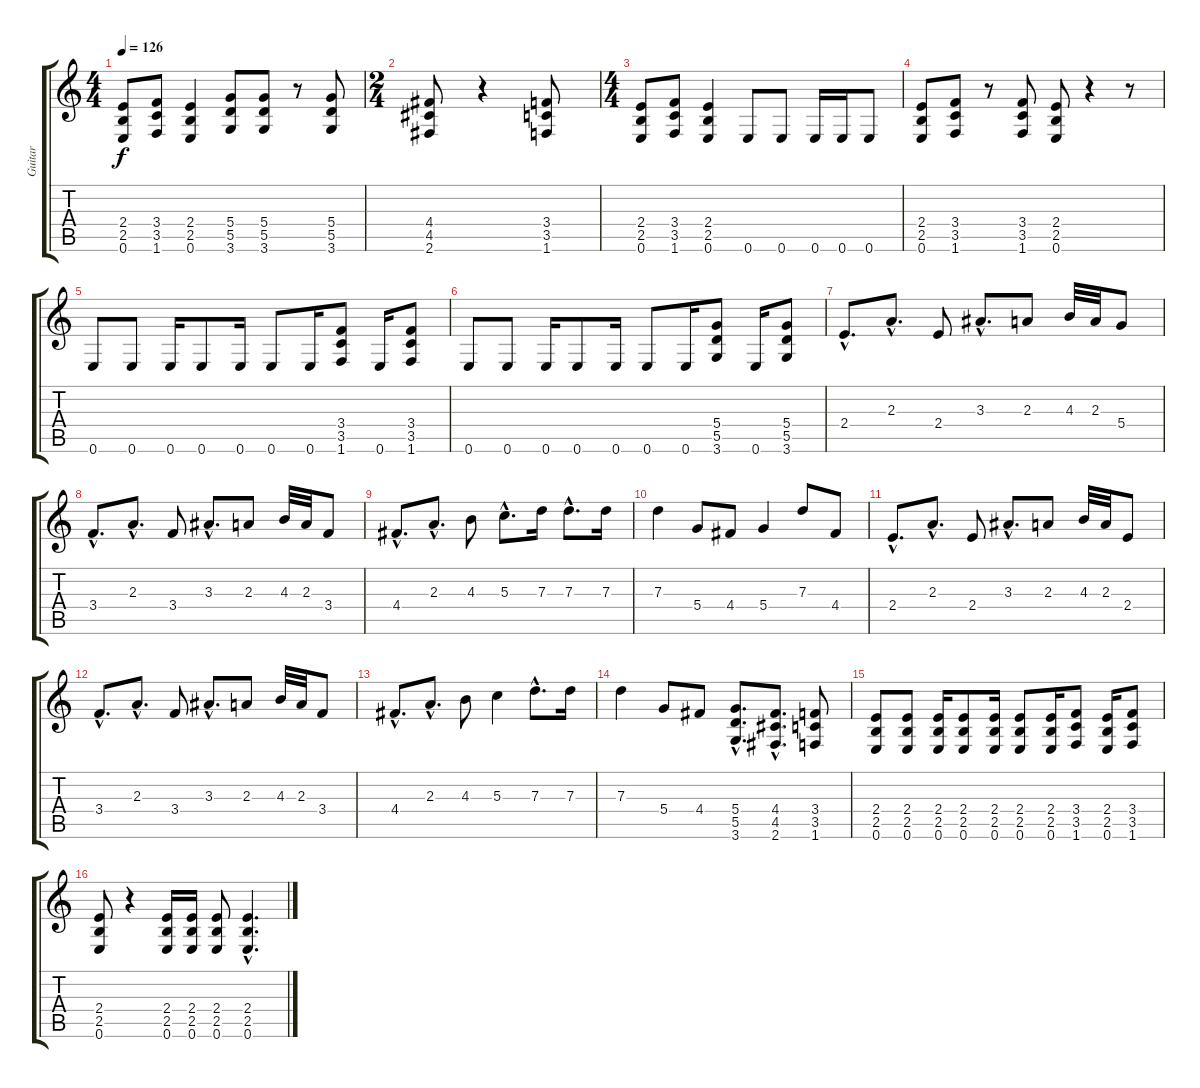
\track ("Guitar" "Guitar") {instrument distortionguitar}
\staff {score tabs}
\tuning (E4 B3 G3 D3 A2 E2) {hide}
\ts (4 4)
\tempo 126
\clef g2
\ks c
(2.4 2.5 0.6).8{dy f} (3.4 3.5 1.6).8 (2.4 2.5 0.6).4 (5.4 5.5 3.6).8 (5.4 5.5 3.6).8 r.8 (5.4 5.5 3.6).8 |
\ts (2 4)
(4.4 4.5 2.6).8 r.4 (3.4 3.5 1.6).8 |
\ts (4 4)
(2.4 2.5 0.6).8 (3.4 3.5 1.6).8 (2.4 2.5 0.6).4 0.6.8 0.6.8 0.6.16 0.6.16 0.6.8 |
(2.4 2.5 0.6).8 (3.4 3.5 1.6).8 r.8 (3.4 3.5 1.6).8 (2.4 2.5 0.6).8 r.4 r.8 |
0.6.8 0.6.8 0.6.16 0.6.8 0.6.16 0.6.8 0.6.16 (3.4 3.5 1.6).8 0.6.16 (3.4 3.5 1.6).8 |
0.6.8 0.6.8 0.6.16 0.6.8 0.6.16 0.6.8 0.6.16 (5.4 5.5 3.6).8 0.6.16 (5.4 5.5 3.6).8 |
2.4{hac}.8{d} 2.3{hac}.8{d} 2.4.8 3.3{hac}.8{d} 2.3.8 4.3.32 2.3.32 5.4.8 |
3.4{hac}.8{d} 2.3{hac}.8{d} 3.4.8 3.3{hac}.8{d} 2.3.8 4.3.32 2.3.32 3.4.8 |
4.4{hac}.8{d} 2.3{hac}.8{d} 4.3.8 5.3{hac}.8{d} 7.3.16 7.3{hac}.8{d} 7.3.16 |
7.3.4 5.4.8 4.4.8 5.4.4 7.3.8 4.4.8 |
2.4{hac}.8{d} 2.3{hac}.8{d} 2.4.8 3.3{hac}.8{d} 2.3.8 4.3.32 2.3.32 2.4.8 |
3.4{hac}.8{d} 2.3{hac}.8{d} 3.4.8 3.3{hac}.8{d} 2.3.8 4.3.32 2.3.32 3.4.8 |
4.4{hac}.8{d} 2.3{hac}.8{d} 4.3.8 5.3.4 7.3{hac}.8{d} 7.3.16 |
7.3.4 5.4.8 4.4.8 (5.4{hac} 5.5{hac} 3.6{hac}).8{d} (4.4{hac} 4.5{hac} 2.6{hac}).8{d} (3.4 3.5 1.6).8 |
(2.4 2.5 0.6).8 (2.4 2.5 0.6).8 (2.4 2.5 0.6).16 (2.4 2.5 0.6).8 (2.4 2.5 0.6).16 (2.4 2.5 0.6).8 (2.4 2.5 0.6).16 (3.4 3.5 1.6).8 (2.4 2.5 0.6).16 (3.4 3.5 1.6).8 |
(2.4 2.5 0.6).8 r.4 (2.4 2.5 0.6).16 (2.4 2.5 0.6).16 (2.4 2.5 0.6).8 (2.4{hac} 2.5{hac} 0.6{hac}).4{d}
